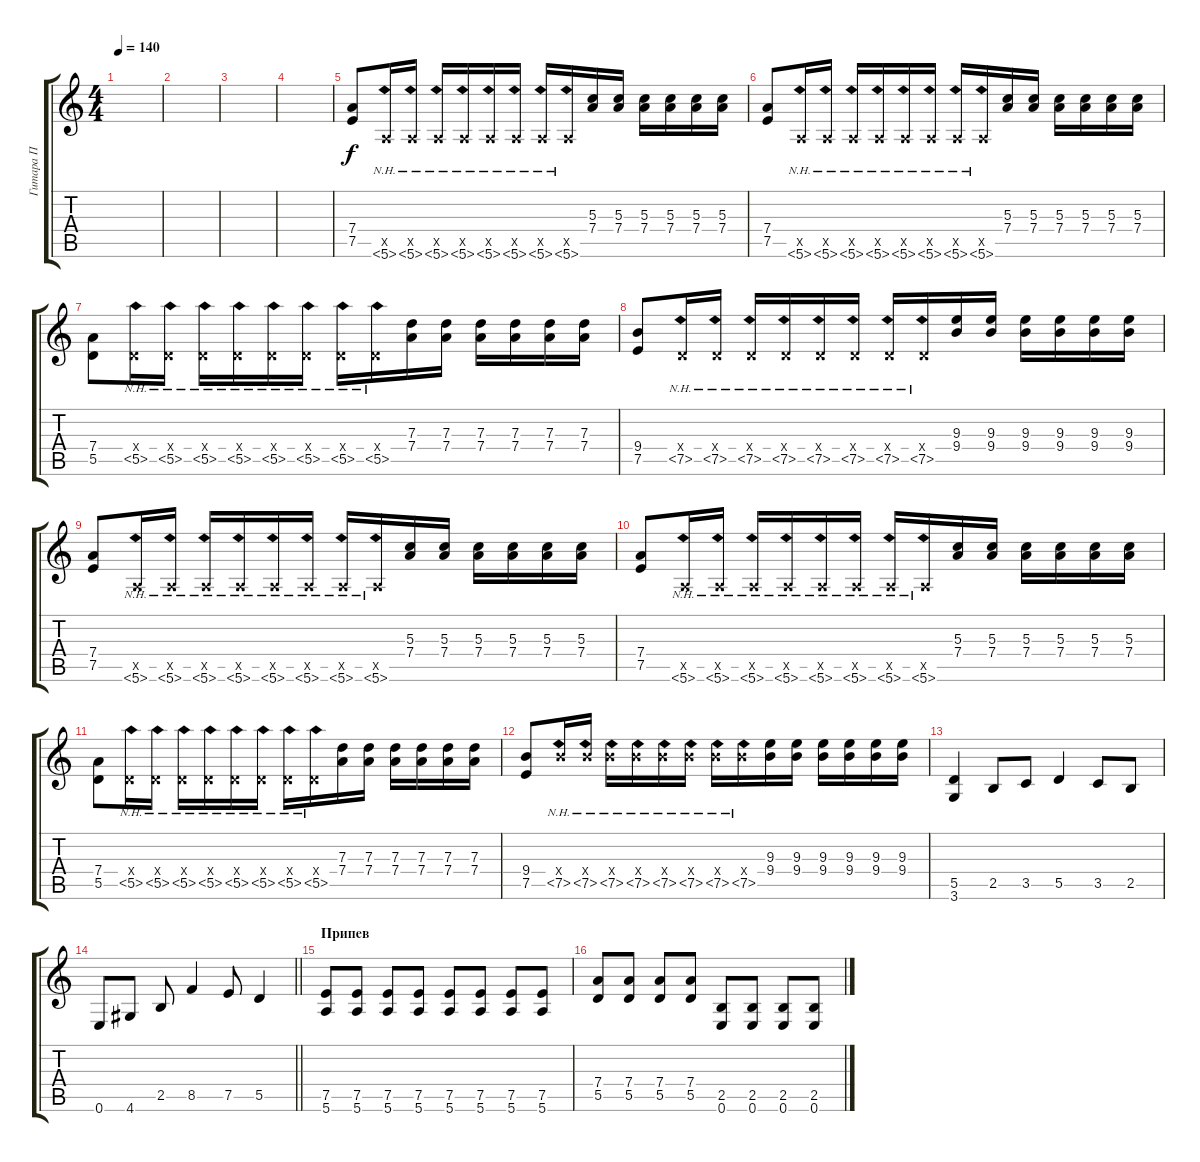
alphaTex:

\track ("Гитара П" "Гитара П") {instrument overdrivenguitar}
\staff {score tabs}
\tuning (E4 B3 G3 D3 A2 E2) {hide}
\ts (4 4)
\tempo 140
\clef g2
\ks c
|
|
|
|
(7.4 7.5).8{volume 13} (0.5{x} 5.6{nh}).16 (0.5{x} 5.6{nh}).16 (0.5{x} 5.6{nh}).16 (0.5{x} 5.6{nh}).16 (0.5{x} 5.6{nh}).16 (0.5{x} 5.6{nh}).16 (0.5{x} 5.6{nh}).16 (0.5{x} 5.6{nh}).16 (5.3 7.4).16 (5.3 7.4).16 (5.3 7.4).16 (5.3 7.4).16 (5.3 7.4).16 (5.3 7.4).16 |
(7.4 7.5).8{volume 13} (0.5{x} 5.6{nh}).16 (0.5{x} 5.6{nh}).16 (0.5{x} 5.6{nh}).16 (0.5{x} 5.6{nh}).16 (0.5{x} 5.6{nh}).16 (0.5{x} 5.6{nh}).16 (0.5{x} 5.6{nh}).16 (0.5{x} 5.6{nh}).16 (5.3 7.4).16 (5.3 7.4).16 (5.3 7.4).16 (5.3 7.4).16 (5.3 7.4).16 (5.3 7.4).16 |
(7.4 5.5).8{volume 13} (0.4{x} 5.5{nh}).16 (0.4{x} 5.5{nh}).16 (0.4{x} 5.5{nh}).16 (0.4{x} 5.5{nh}).16 (0.4{x} 5.5{nh}).16 (0.4{x} 5.5{nh}).16 (0.4{x} 5.5{nh}).16 (0.4{x} 5.5{nh}).16 (7.3 7.4).16 (7.3 7.4).16 (7.3 7.4).16 (7.3 7.4).16 (7.3 7.4).16 (7.3 7.4).16 |
(9.4 7.5).8{volume 13} (0.4{x} 7.5{nh}).16 (0.4{x} 7.5{nh}).16 (0.4{x} 7.5{nh}).16 (0.4{x} 7.5{nh}).16 (0.4{x} 7.5{nh}).16 (0.4{x} 7.5{nh}).16 (0.4{x} 7.5{nh}).16 (0.4{x} 7.5{nh}).16 (9.3 9.4).16 (9.3 9.4).16 (9.3 9.4).16 (9.3 9.4).16 (9.3 9.4).16 (9.3 9.4).16 |
(7.4 7.5).8{volume 13} (0.5{x} 5.6{nh}).16 (0.5{x} 5.6{nh}).16 (0.5{x} 5.6{nh}).16 (0.5{x} 5.6{nh}).16 (0.5{x} 5.6{nh}).16 (0.5{x} 5.6{nh}).16 (0.5{x} 5.6{nh}).16 (0.5{x} 5.6{nh}).16 (5.3 7.4).16 (5.3 7.4).16 (5.3 7.4).16 (5.3 7.4).16 (5.3 7.4).16 (5.3 7.4).16 |
(7.4 7.5).8{volume 13} (0.5{x} 5.6{nh}).16 (0.5{x} 5.6{nh}).16 (0.5{x} 5.6{nh}).16 (0.5{x} 5.6{nh}).16 (0.5{x} 5.6{nh}).16 (0.5{x} 5.6{nh}).16 (0.5{x} 5.6{nh}).16 (0.5{x} 5.6{nh}).16 (5.3 7.4).16 (5.3 7.4).16 (5.3 7.4).16 (5.3 7.4).16 (5.3 7.4).16 (5.3 7.4).16 |
(7.4 5.5).8{volume 13} (0.4{x} 5.5{nh}).16 (0.4{x} 5.5{nh}).16 (0.4{x} 5.5{nh}).16 (0.4{x} 5.5{nh}).16 (0.4{x} 5.5{nh}).16 (0.4{x} 5.5{nh}).16 (0.4{x} 5.5{nh}).16 (0.4{x} 5.5{nh}).16 (7.3 7.4).16 (7.3 7.4).16 (7.3 7.4).16 (7.3 7.4).16 (7.3 7.4).16 (7.3 7.4).16 |
(9.4 7.5).8{volume 13} (9.4{x} 7.5{nh}).16 (9.4{x} 7.5{nh}).16 (9.4{x} 7.5{nh}).16 (9.4{x} 7.5{nh}).16 (9.4{x} 7.5{nh}).16 (9.4{x} 7.5{nh}).16 (9.4{x} 7.5{nh}).16 (9.4{x} 7.5{nh}).16 (9.3 9.4).16 (9.3 9.4).16 (9.3 9.4).16 (9.3 9.4).16 (9.3 9.4).16 (9.3 9.4).16 |
(5.5 3.6).4 2.5.8 3.5.8 5.5.4 3.5.8 2.5.8 |
\barLineRight lightlight
0.6.8 4.6.8 2.5.8 8.5.4 7.5.8 5.5.4 |
\section ("" "Припев")
(7.5 5.6).8 (7.5 5.6).8 (7.5 5.6).8 (7.5 5.6).8 (7.5 5.6).8 (7.5 5.6).8 (7.5 5.6).8 (7.5 5.6).8 |
(7.4 5.5).8 (7.4 5.5).8 (7.4 5.5).8 (7.4 5.5).8 (2.5 0.6).8 (2.5 0.6).8 (2.5 0.6).8 (2.5 0.6).8
